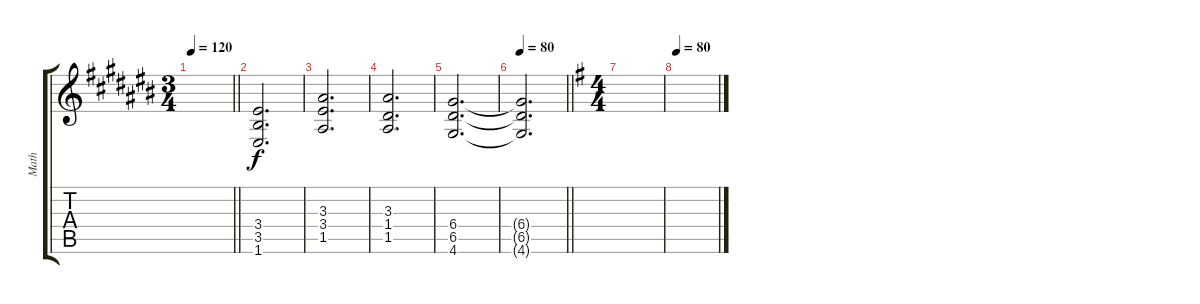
\track ("Math" "Math") {instrument overdrivenguitar}
\staff {score tabs}
\tuning (E4 B3 G3 D3 A2 E2) {hide}
\ts (3 4)
\tempo 120
\clef g2
\barLineRight lightlight
\ks c#
|
(3.4 3.5 1.6).2{d} |
(3.3 3.4 1.5).2{d} |
(3.3 1.4 1.5).2{d} |
(6.4 6.5 4.6).2{d} |
\tempo 80
\barLineRight lightlight
(6.4{t} 6.5{t} 4.6{t}).2{d} |
\ts (4 4)
\ks g
|
\tempo 80
